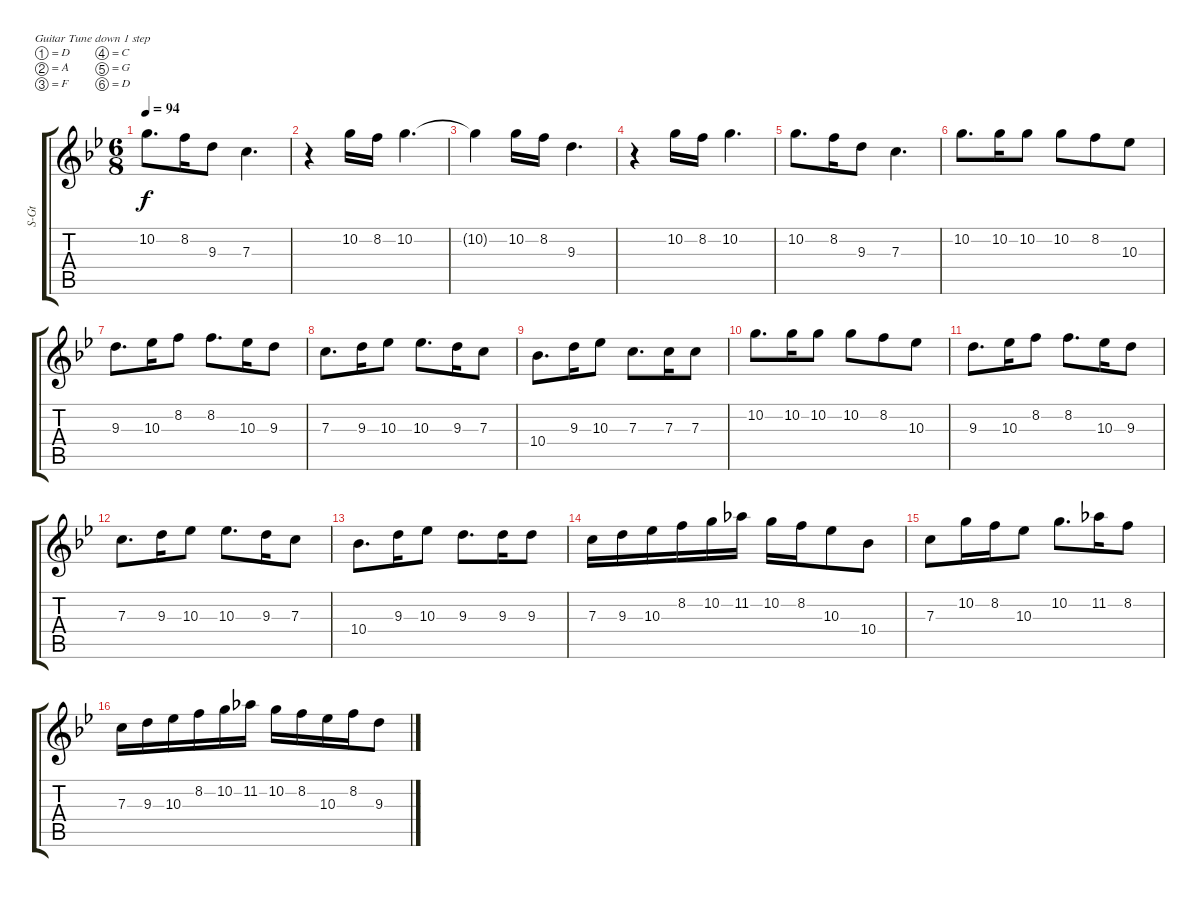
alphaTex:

\bracketExtendMode groupsimilarinstruments
\otherSystemsTrackNameOrientation horizontal
\track ("Lead" "S-Gt") {instrument acousticguitarsteel}
\staff {score tabs}
\tuning (D4 A3 F3 C3 G2 D2)
\ts (6 8)
\tempo 94
\clef g2
\ks bb
10.2{acc forcenatural}.8{d dy f beam Down} 8.2{acc forcenatural}.16{beam Down} 9.3{acc forcenatural}.8{beam Down} 7.3{acc forcenatural}.4{d beam Down} |
r.4{beam Down} 10.2{acc forcenatural}.16{beam Down} 8.2{acc forcenatural}.16{beam Down} 10.2{acc forcenatural}.4{d beam Down} |
10.2{t acc forcenatural}.4{beam Down} 10.2{acc forcenatural}.16{beam Down} 8.2{acc forcenatural}.16{beam Down} 9.3{acc forcenatural}.4{d beam Down} |
r.4{beam Down} 10.2{acc forcenatural}.16{beam Down} 8.2{acc forcenatural}.16{beam Down} 10.2{acc forcenatural}.4{d beam Down} |
10.2{acc forcenatural}.8{d beam Down} 8.2{acc forcenatural}.16{beam Down} 9.3{acc forcenatural}.8{beam Down} 7.3{acc forcenatural}.4{d beam Down} |
10.2{acc forcenatural}.8{d beam Down} 10.2{acc forcenatural}.16{beam Down} 10.2{acc forcenatural}.8{beam Down} 10.2{acc forcenatural}.8{beam Down} 8.2{acc forcenatural}.8{beam Down} 10.3{acc forcenatural}.8{beam Down} |
9.3{acc forcenatural}.8{d beam Down} 10.3{acc forcenatural}.16{beam Down} 8.2{acc forcenatural}.8{beam Down} 8.2{acc forcenatural}.8{d beam Down} 10.3{acc forcenatural}.16{beam Down} 9.3{acc forcenatural}.8{beam Down} |
7.3{acc forcenatural}.8{d beam Down} 9.3{acc forcenatural}.16{beam Down} 10.3{acc forcenatural}.8{beam Down} 10.3{acc forcenatural}.8{d beam Down} 9.3{acc forcenatural}.16{beam Down} 7.3{acc forcenatural}.8{beam Down} |
10.4{acc forcenatural}.8{d beam Down} 9.3{acc forcenatural}.16{beam Down} 10.3{acc forcenatural}.8{beam Down} 7.3{acc forcenatural}.8{d beam Down} 7.3{acc forcenatural}.16{beam Down} 7.3{acc forcenatural}.8{beam Down} |
10.2{acc forcenatural}.8{d beam Down} 10.2{acc forcenatural}.16{beam Down} 10.2{acc forcenatural}.8{beam Down} 10.2{acc forcenatural}.8{beam Down} 8.2{acc forcenatural}.8{beam Down} 10.3{acc forcenatural}.8{beam Down} |
9.3{acc forcenatural}.8{d beam Down} 10.3{acc forcenatural}.16{beam Down} 8.2{acc forcenatural}.8{beam Down} 8.2{acc forcenatural}.8{d beam Down} 10.3{acc forcenatural}.16{beam Down} 9.3{acc forcenatural}.8{beam Down} |
7.3{acc forcenatural}.8{d beam Down} 9.3{acc forcenatural}.16{beam Down} 10.3{acc forcenatural}.8{beam Down} 10.3{acc forcenatural}.8{d beam Down} 9.3{acc forcenatural}.16{beam Down} 7.3{acc forcenatural}.8{beam Down} |
10.4{acc forcenatural}.8{d beam Down} 9.3{acc forcenatural}.16{beam Down} 10.3{acc forcenatural}.8{beam Down} 9.3{acc forcenatural}.8{d beam Down} 9.3{acc forcenatural}.16{beam Down} 9.3{acc forcenatural}.8{beam Down} |
7.3{acc forcenatural}.16{beam Down} 9.3{acc forcenatural}.16{beam Down} 10.3{acc forcenatural}.16{beam Down} 8.2{acc forcenatural}.16{beam Down} 10.2{acc forcenatural}.16{beam Down} 11.2{acc b}.16{beam Down} 10.2{acc forcenatural}.16{beam Down} 8.2{acc forcenatural}.16{beam Down} 10.3{acc forcenatural}.8{beam Down} 10.4{acc forcenatural}.8{beam Down} |
7.3{acc forcenatural}.8{beam Down} 10.2{acc forcenatural}.16{beam Down} 8.2{acc forcenatural}.16{beam Down} 10.3{acc forcenatural}.8{beam Down} 10.2{acc forcenatural}.8{d beam Down} 11.2{acc b}.16{beam Down} 8.2{acc forcenatural}.8{beam Down} |
7.3{acc forcenatural}.16{beam Down} 9.3{acc forcenatural}.16{beam Down} 10.3{acc forcenatural}.16{beam Down} 8.2{acc forcenatural}.16{beam Down} 10.2{acc forcenatural}.16{beam Down} 11.2{acc b}.16{beam Down} 10.2{acc forcenatural}.16{beam Down} 8.2{acc forcenatural}.16{beam Down} 10.3{acc forcenatural}.16{beam Down} 8.2{acc forcenatural}.16{beam Down} 9.3{acc forcenatural}.8{beam Down}
